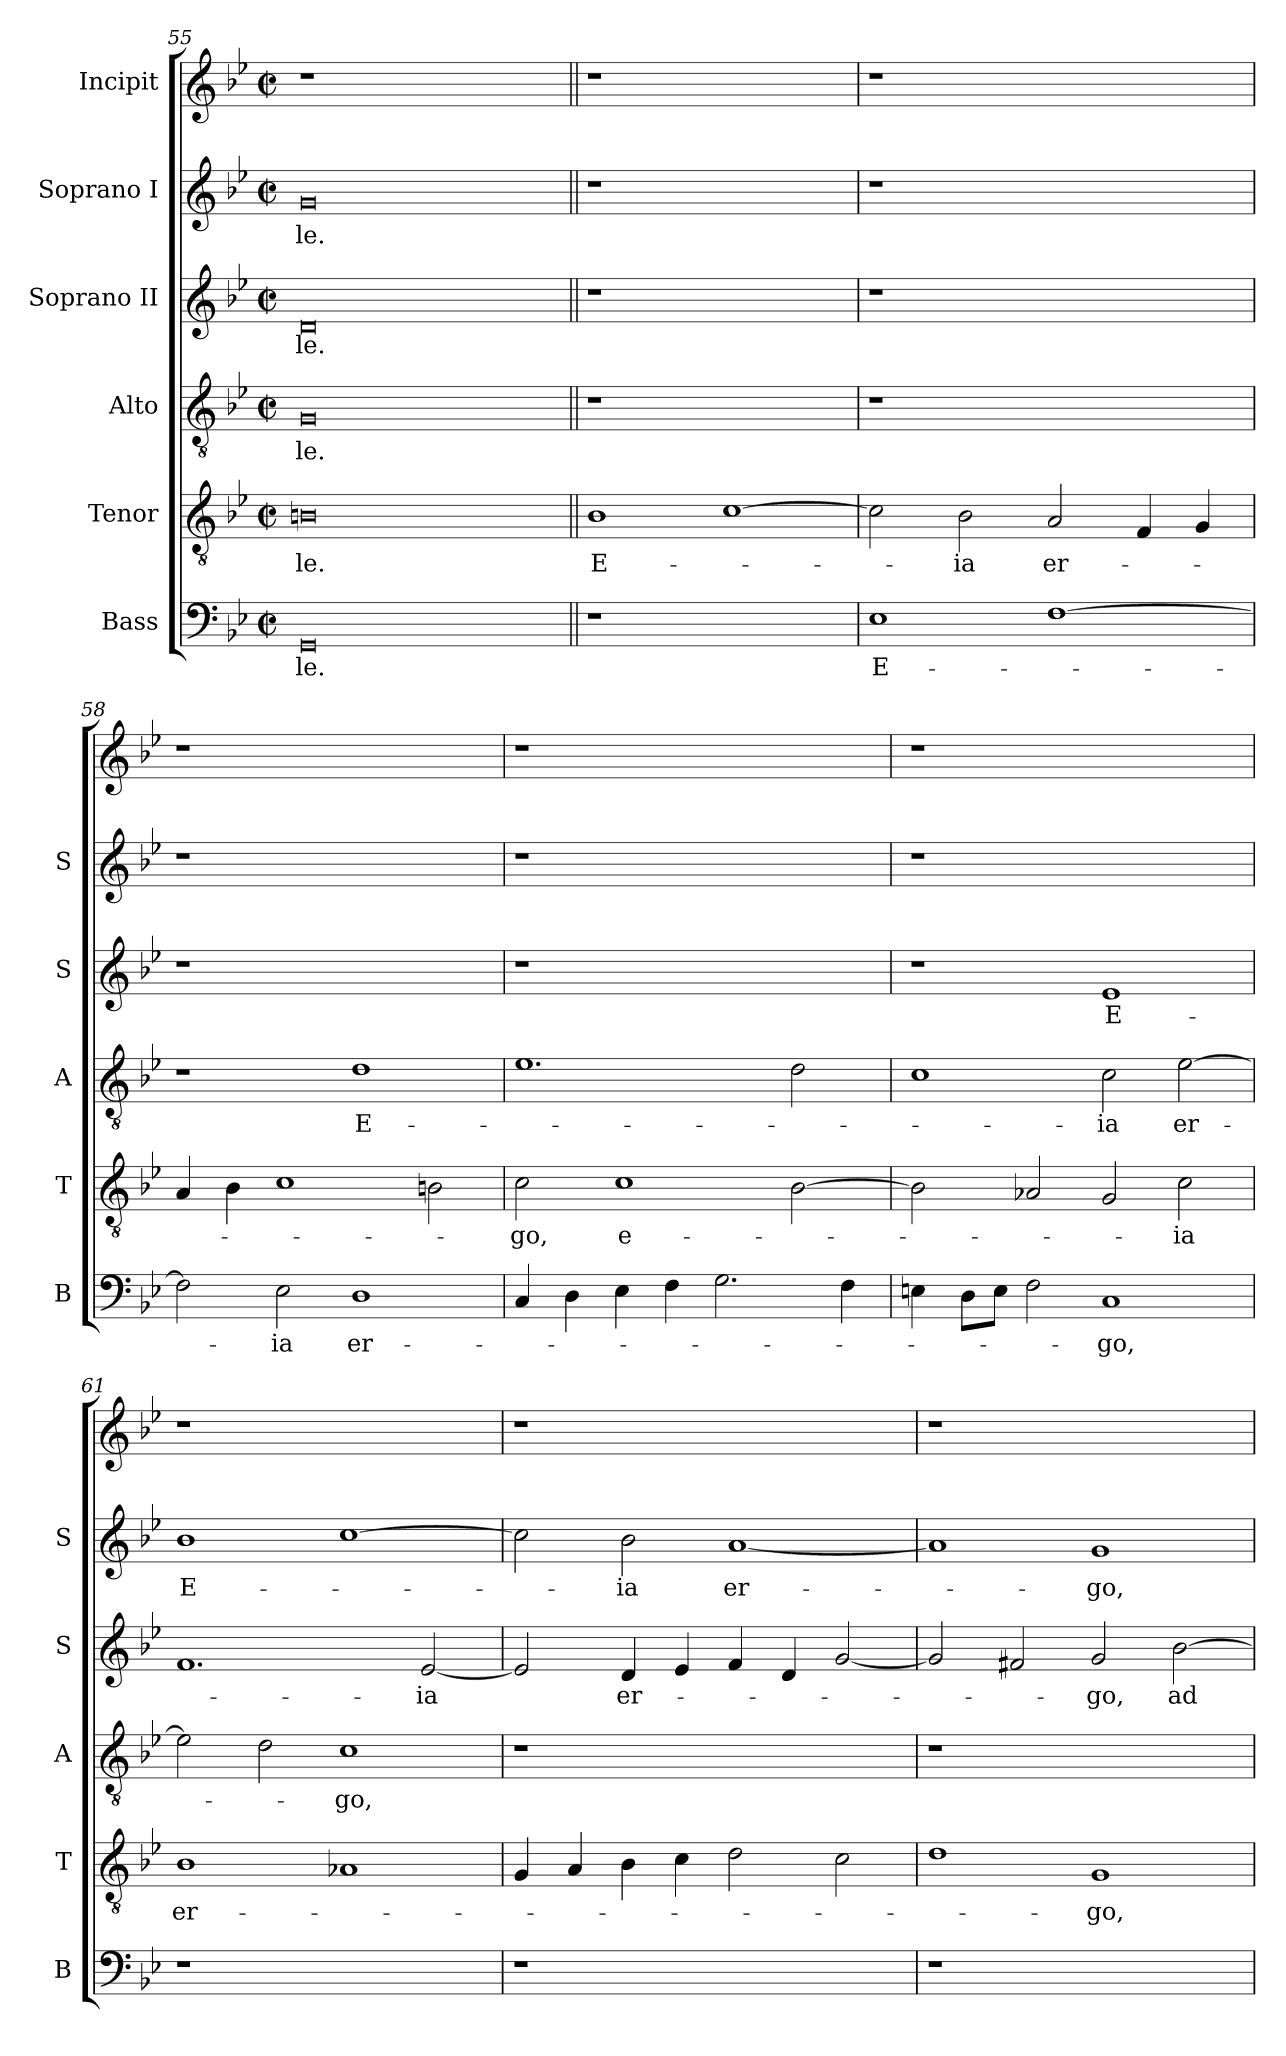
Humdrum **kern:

**kern	**text	**kern	**text	**kern	**text	**kern	**text	**kern	**text	**kern
*part6	*part6	*part5	*part5	*part4	*part4	*part3	*part3	*part2	*part2	*part1
*staff6	*staff6	*staff5	*staff5	*staff4	*staff4	*staff3	*staff3	*staff2	*staff2	*staff1
*I"Bass	*	*I"Tenor	*	*I"Alto	*	*I"Soprano II	*	*I"Soprano I	*	*I"Incipit
*I'B	*	*I'T	*	*I'A	*	*I'S	*	*I'S	*	*
*clefF4	*	*clefGv2	*	*clefGv2	*	*clefG2	*	*clefG2	*	*clefG2
*k[b-e-]	*	*k[b-e-]	*	*k[b-e-]	*	*k[b-e-]	*	*k[b-e-]	*	*k[b-e-]
*B-:	*	*B-:	*	*B-:	*	*B-:	*	*B-:	*	*B-:
*M2/2	*	*M2/2	*	*M2/2	*	*M2/2	*	*M2/2	*	*M2/2
*met(c|)	*	*met(c|)	*	*met(c|)	*	*met(c|)	*	*met(c|)	*	*met(c|)
=55	=55	=55	=55	=55	=55	=55	=55	=55	=55	=55
!	!LO:LY:b	!	!LO:LY:b	!	!LO:LY:b	!	!LO:LY:b	!	!LO:LY:b	!LO:N:vis=1
0GG	-le.	0Bn	-le.	0G	-le.	0d	-le.	0g	-le.	1r
.	.	.	.	.	.	.	.	.	.	1ryy
!!LO:PB:g=z
=56||	=56||	=56||	=56||	=56||	=56||	=56||	=56||	=56||	=56||	=56||
!LO:N:vis=1	!	!	!LO:LY:b	!LO:N:vis=1	!	!LO:N:vis=1	!	!LO:N:vis=1	!	!LO:N:vis=1
1r	.	1B-	E-	1r	.	1r	.	1r	.	1r
1ryy	.	[>1c	.	1ryy	.	1ryy	.	1ryy	.	1ryy
=57	=57	=57	=57	=57	=57	=57	=57	=57	=57	=57
!	!LO:LY:b	!	!	!LO:N:vis=1	!	!LO:N:vis=1	!	!LO:N:vis=1	!	!LO:N:vis=1
1E-	E-	2c\]	.	1r	.	1r	.	1r	.	1r
!	!	!	!LO:LY:b	!	!	!	!	!	!	!
.	.	2B-\	-ia	.	.	.	.	.	.	.
!	!	!	!LO:LY:b	!	!	!	!	!	!	!
[>1F	.	2A/	er-	1ryy	.	1ryy	.	1ryy	.	1ryy
.	.	4F/	.	.	.	.	.	.	.	.
.	.	4G/	.	.	.	.	.	.	.	.
=58	=58	=58	=58	=58	=58	=58	=58	=58	=58	=58
!	!	!	!	!	!	!LO:N:vis=1	!	!LO:N:vis=1	!	!LO:N:vis=1
2F\]	.	4A/	.	1r	.	1r	.	1r	.	1r
.	.	4B-\	.	.	.	.	.	.	.	.
!	!LO:LY:b	!	!	!	!	!	!	!	!	!
2E-\	-ia	1c	.	.	.	.	.	.	.	.
!	!LO:LY:b	!	!	!	!LO:LY:b	!	!	!	!	!
1D	er-	.	.	1d	E-	1ryy	.	1ryy	.	1ryy
.	.	2Bn\	.	.	.	.	.	.	.	.
=59	=59	=59	=59	=59	=59	=59	=59	=59	=59	=59
!	!	!	!LO:LY:b	!	!	!LO:N:vis=1	!	!LO:N:vis=1	!	!LO:N:vis=1
4C/	.	2c\	-go,	1.e-	.	1r	.	1r	.	1r
4D\	.	.	.	.	.	.	.	.	.	.
!	!	!	!LO:LY:b	!	!	!	!	!	!	!
4E-\	.	1c	e-	.	.	.	.	.	.	.
4F\	.	.	.	.	.	.	.	.	.	.
2.G\	.	.	.	.	.	1ryy	.	1ryy	.	1ryy
.	.	[>2B-\	.	2d\	.	.	.	.	.	.
4F\	.	.	.	.	.	.	.	.	.	.
!!LO:LB:g=z
=60	=60	=60	=60	=60	=60	=60	=60	=60	=60	=60
!	!	!	!	!	!	!	!	!LO:N:vis=1	!	!LO:N:vis=1
4En\	.	2B-\]	.	1c	.	1r	.	1r	.	1r
8D\L	.	.	.	.	.	.	.	.	.	.
8E\J	.	.	.	.	.	.	.	.	.	.
2F\	.	2A-X/	.	.	.	.	.	.	.	.
!	!LO:LY:b	!	!	!	!LO:LY:b	!	!LO:LY:b	!	!	!
1C	-go,	2G/	.	2c\	-ia	1e-	E-	1ryy	.	1ryy
!	!	!	!LO:LY:b	!	!LO:LY:b	!	!	!	!	!
.	.	2c\	-ia	[>2e-\	er-	.	.	.	.	.
=61	=61	=61	=61	=61	=61	=61	=61	=61	=61	=61
!LO:N:vis=1	!	!	!LO:LY:b	!	!	!	!	!	!LO:LY:b	!LO:N:vis=1
1r	.	1B-	er-	2e-\]	.	1.f	.	1b-	E-	1r
.	.	.	.	2d\	.	.	.	.	.	.
!	!	!	!	!	!LO:LY:b	!	!	!	!	!
1ryy	.	1A-X	.	1c	-go,	.	.	[>1cc	.	1ryy
!	!	!	!	!	!	!	!LO:LY:b	!	!	!
.	.	.	.	.	.	[<2e-/	-ia	.	.	.
=62	=62	=62	=62	=62	=62	=62	=62	=62	=62	=62
!LO:N:vis=1	!	!	!	!LO:N:vis=1	!	!	!	!	!	!LO:N:vis=1
1r	.	4G/	.	1r	.	2e-/]	.	2cc\]	.	1r
.	.	4A/	.	.	.	.	.	.	.	.
!	!	!	!	!	!	!	!LO:LY:b	!	!LO:LY:b	!
.	.	4B-\	.	.	.	4d/	er-	2b-\	-ia	.
.	.	4c\	.	.	.	4e-/	.	.	.	.
!	!	!	!	!	!	!	!	!	!LO:LY:b	!
1ryy	.	2d\	.	1ryy	.	4f/	.	[<1a	er-	1ryy
.	.	.	.	.	.	4d/	.	.	.	.
.	.	2c\	.	.	.	[<2g/	.	.	.	.
=63	=63	=63	=63	=63	=63	=63	=63	=63	=63	=63
!LO:N:vis=1	!	!	!	!LO:N:vis=1	!	!	!	!	!	!LO:N:vis=1
1r	.	1d	.	1r	.	2g/]	.	1a]	.	1r
.	.	.	.	.	.	2f#X/	.	.	.	.
!	!	!	!LO:LY:b	!	!	!	!LO:LY:b	!	!LO:LY:b	!
1ryy	.	1G	-go,	1ryy	.	2g/	-go,	1g	-go,	1ryy
!	!	!	!	!	!	!	!LO:LY:b	!	!	!
.	.	.	.	.	.	[>2b-\	ad-	.	.	.
=	=	=	=	=	=	=	=	=	=	=
*-	*-	*-	*-	*-	*-	*-	*-	*-	*-	*-
